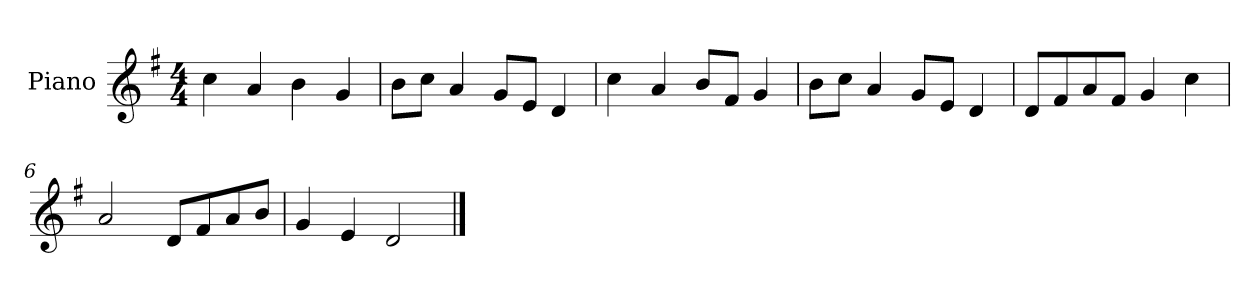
**kern
*part1
*staff1
*I"Piano
*I'P-no
*clefG2
*k[f#]
*M4/4
*MM90
=1
4cc\
4a/
4b\
4g/
=2
8b\L
8cc\J
4a/
8g/L
8e/J
4d/
=3
4cc\
4a/
8b/L
8f#/J
4g/
=4
8b\L
8cc\J
4a/
8g/L
8e/J
4d/
=5
8d/L
8f#/
8a/
8f#/J
4g/
4cc\
=6
2a/
8d/L
8f#/
8a/
8b/J
=7
4g/
4e/
2d/
==
*-
